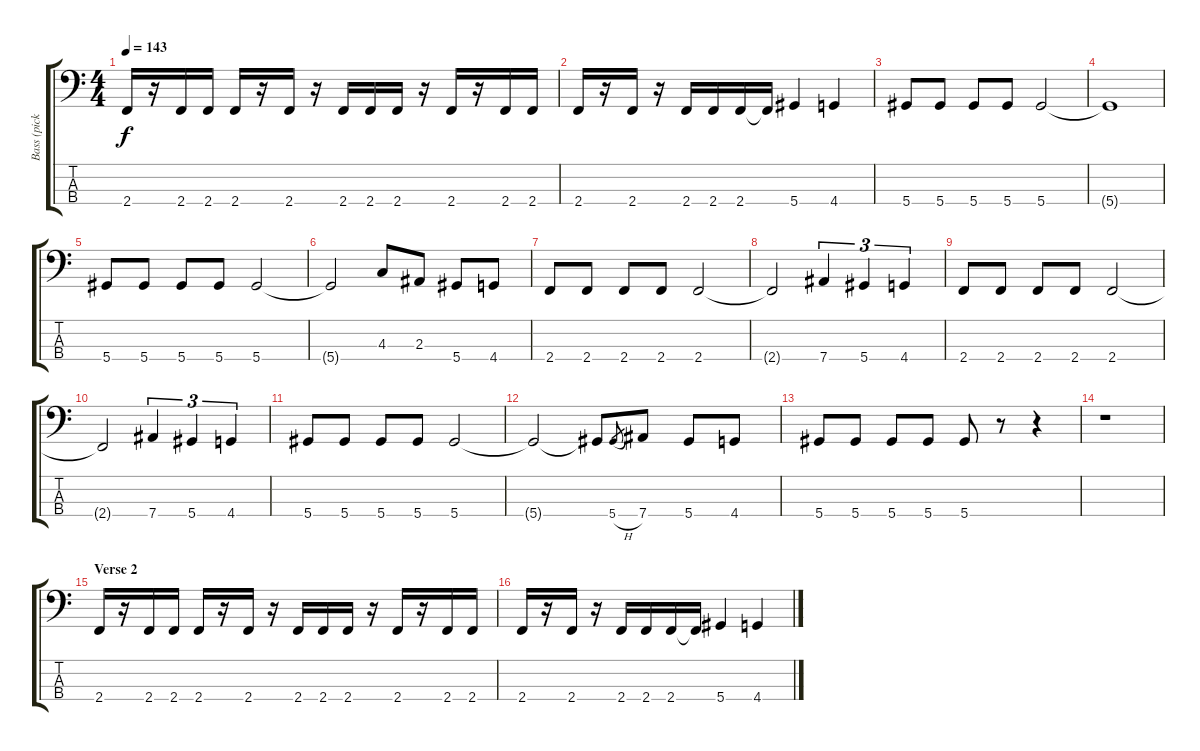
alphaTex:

\track ("Bass (pick)" "Bass (pick") {instrument electricbassfinger}
\staff {score tabs}
\tuning (Gb2 Db2 Ab1 Eb1) {hide}
\ts (4 4)
\tempo 143
\clef f4
\ks c
2.4.16{dy f} r.16 2.4.16 2.4.16 2.4.16 r.16 2.4.16 r.16 2.4.16 2.4.16 2.4.16 r.16 2.4.16 r.16 2.4.16 2.4.16 |
2.4.16 r.16 2.4.16 r.16 2.4.16 2.4.16 2.4.16 2.4{t}.16 5.4.4 4.4.4 |
5.4.8 5.4.8 5.4.8 5.4.8 5.4.2 |
5.4{t}.1 |
5.4.8 5.4.8 5.4.8 5.4.8 5.4.2 |
5.4{t}.2 4.3.8 2.3.8 5.4.8 4.4.8 |
2.4.8 2.4.8 2.4.8 2.4.8 2.4.2 |
2.4{t}.2 7.4.4{tu (3 2)} 5.4.4{tu (3 2)} 4.4.4{tu (3 2)} |
2.4.8 2.4.8 2.4.8 2.4.8 2.4.2 |
2.4{t}.2 7.4.4{tu (3 2)} 5.4.4{tu (3 2)} 4.4.4{tu (3 2)} |
5.4.8 5.4.8 5.4.8 5.4.8 5.4.2 |
5.4{t}.2 5.4{t}.8 5.4{h}.8{gr} 7.4.8 5.4.8 4.4.8 |
5.4.8 5.4.8 5.4.8 5.4.8 5.4.8 r.8 r.4 |
r.1 |
\section ("" "Verse 2")
2.4.16 r.16 2.4.16 2.4.16 2.4.16 r.16 2.4.16 r.16 2.4.16 2.4.16 2.4.16 r.16 2.4.16 r.16 2.4.16 2.4.16 |
2.4.16 r.16 2.4.16 r.16 2.4.16 2.4.16 2.4.16 2.4{t}.16 5.4.4 4.4.4
